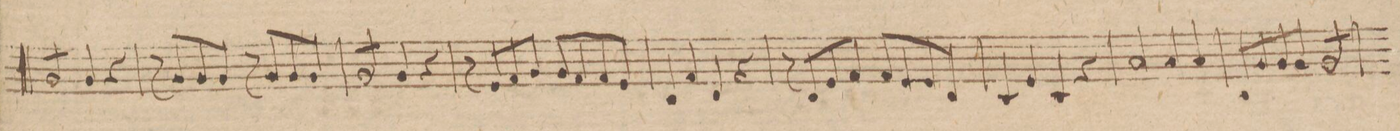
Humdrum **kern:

**kern	**dynam
*I"Violino 2.do	*
*clefG2	*
*k[b-]	*
*met(c|)	*
*M2/2	*
*tremolo	*
8g/L	.
8g/	.
8g/	.
8g/J	.
4g/	.
4r	.
*Xtremolo	*
=34	=34
8r	.
8g/L	.
8g/	.
8g/J	.
8r	.
8g/L	.
8g/	.
8g/J	.
=35	=35
*tremolo	*
8g/L	.
8g/	.
8g/	.
8g/J	.
4g/	.
4r	.
*Xtremolo	*
=36	=36
8r	.
8e/L	.
8f/	.
8g/J	.
8g/L	.
8f/	.
8f/	.
8e/J	.
=37	=37
4d/	.
4f/	.
4d/	.
4r	.
=38	=38
8r	.
8d/L	.
8e/	.
8f/J	.
8f/L	.
8e/	.
8e/	.
8d/J	.
=39	=39
4c/	.
4e/	.
4c/	.
4r	.
=40	=40
2a/	.
4a/	.
4a/	.
=41	=41
*tremolo	*
8d/L	.
8g/	.
8g/	.
8g/J	.
8g/L	.
8g/	.
8g/	.
8g/J	.
=42	=42
*-	*-
